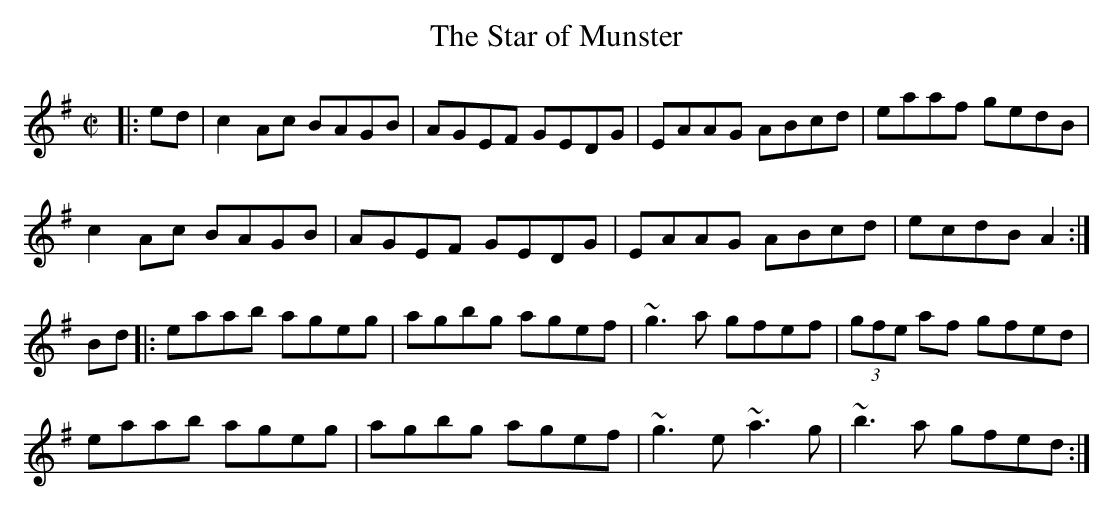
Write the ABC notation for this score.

X:1
T:Star of Munster, The
M:C|
E:6
K:ADor
|:ed|c2 Ac BAGB|AGEF GEDG|EAAG ABcd| eaaf gedB|
c2 Ac BAGB|AGEF GEDG|EAAG ABcd|ecdB A2:|
Bd|:eaab ageg|agbg agef|~g3a gfef|(3gfe af gfed|
eaab ageg|agbg agef|~g3e ~a3 g|~b3 a gfed:|
